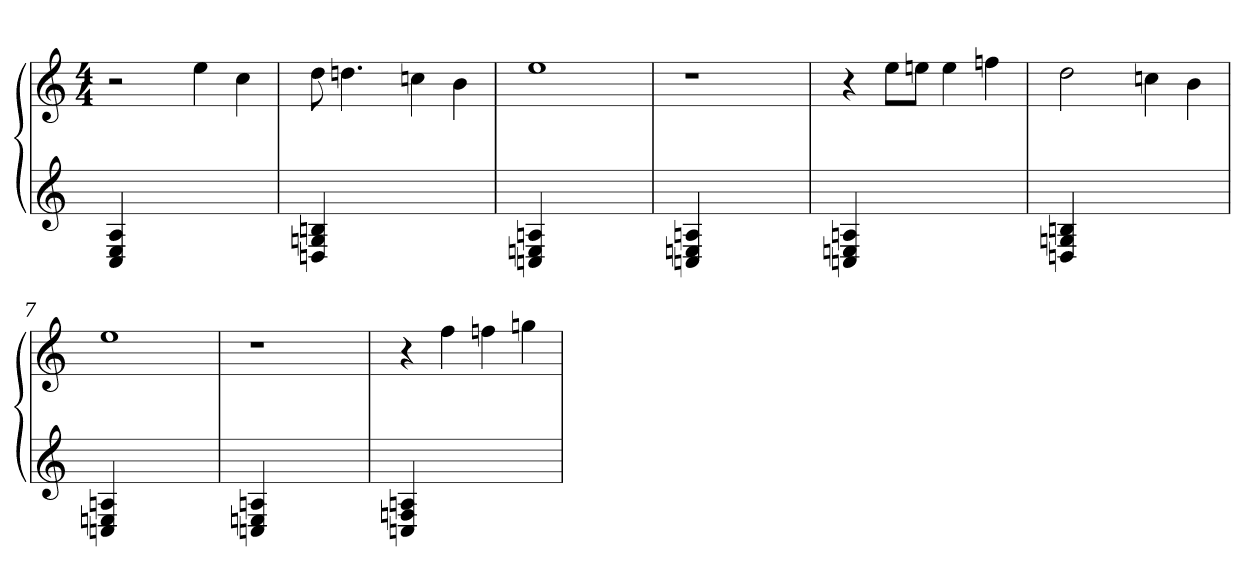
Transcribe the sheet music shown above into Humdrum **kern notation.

**kern	**kern
*part2	*part1
*staff2	*staff1
*	*M4/4
=1	=1
4A 4C 4E	2r
2.ryy	.
.	4ee
.	4cc
=2	=2
4Gn 4Bn 4Dn	8dd
.	4.ddn
2.ryy	.
.	4ccn
.	4b
=3	=3
4An 4Cn 4En	1ee
2.ryy	.
=4	=4
4An 4Cn 4En	1r
2.ryy	.
=5	=5
4An 4Cn 4En	4r
2.ryy	8eeL
.	8eenJ
.	4ee
.	4ffn
=6	=6
4Gn 4Bn 4Dn	2dd
2.ryy	.
.	4ccn
.	4b
=7	=7
4An 4Cn 4En	1ee
2.ryy	.
=8	=8
4An 4Cn 4En	1r
2.ryy	.
=9	=9
4Fn 4An 4Cn	4r
2.ryy	4ff
.	4ffn
.	4ggn
=	=
*-	*-
